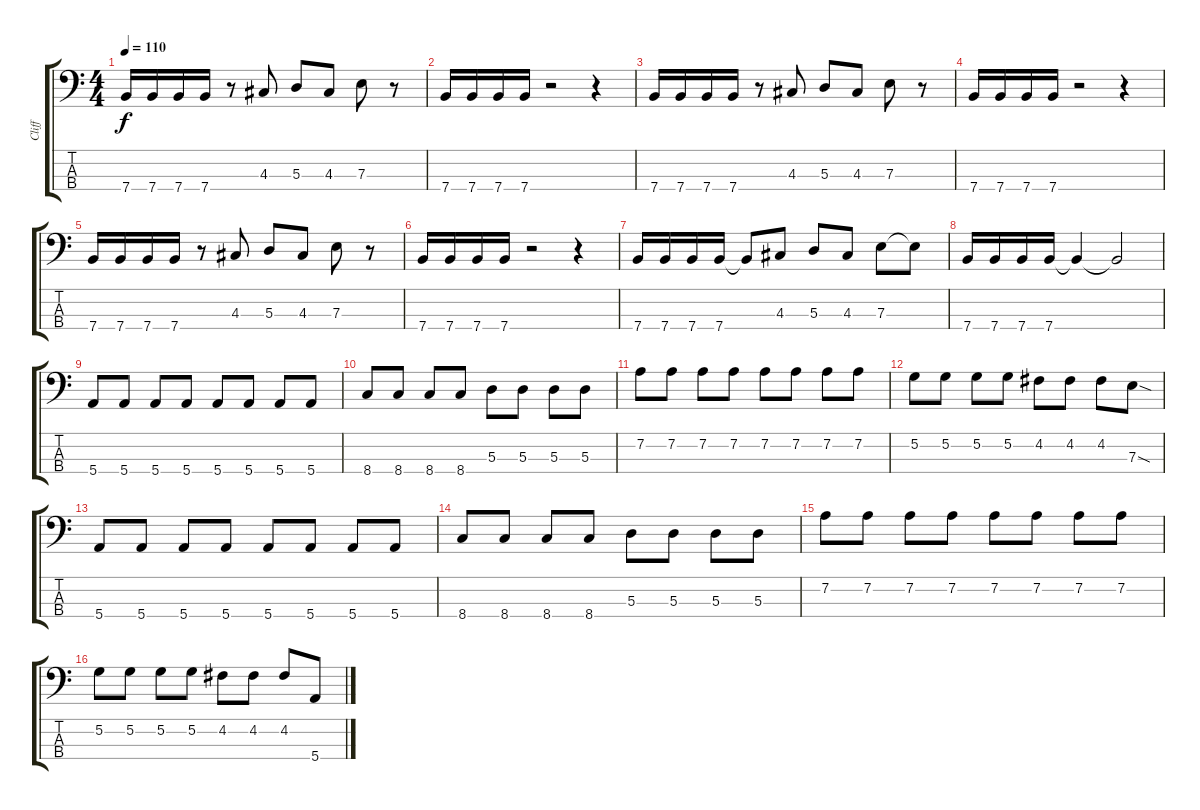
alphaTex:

\track ("Cliff" "Cliff") {instrument electricbassfinger}
\staff {score tabs}
\tuning (G2 D2 A1 E1) {hide}
\ts (4 4)
\tempo 110
\clef f4
\ks c
7.4.16{dy f} 7.4.16 7.4.16 7.4.16 r.8 4.3.8 5.3.8 4.3.8 7.3.8 r.8 |
7.4.16 7.4.16 7.4.16 7.4.16 r.2 r.4 |
7.4.16 7.4.16 7.4.16 7.4.16 r.8 4.3.8 5.3.8 4.3.8 7.3.8 r.8 |
7.4.16 7.4.16 7.4.16 7.4.16 r.2 r.4 |
7.4.16 7.4.16 7.4.16 7.4.16 r.8 4.3.8 5.3.8 4.3.8 7.3.8 r.8 |
7.4.16 7.4.16 7.4.16 7.4.16 r.2 r.4 |
7.4.16 7.4.16 7.4.16 7.4.16 7.4{t}.8 4.3.8 5.3.8 4.3.8 7.3.8 7.3{t}.8 |
7.4.16 7.4.16 7.4.16 7.4.16 7.4{t}.4 7.4{t}.2 |
5.4.8 5.4.8 5.4.8 5.4.8 5.4.8 5.4.8 5.4.8 5.4.8 |
8.4.8 8.4.8 8.4.8 8.4.8 5.3.8 5.3.8 5.3.8 5.3.8 |
7.2.8 7.2.8 7.2.8 7.2.8 7.2.8 7.2.8 7.2.8 7.2.8 |
5.2.8 5.2.8 5.2.8 5.2.8 4.2.8 4.2.8 4.2.8 7.3{sod}.8 |
5.4.8 5.4.8 5.4.8 5.4.8 5.4.8 5.4.8 5.4.8 5.4.8 |
8.4.8 8.4.8 8.4.8 8.4.8 5.3.8 5.3.8 5.3.8 5.3.8 |
7.2.8 7.2.8 7.2.8 7.2.8 7.2.8 7.2.8 7.2.8 7.2.8 |
5.2.8 5.2.8 5.2.8 5.2.8 4.2.8 4.2.8 4.2.8 5.4.8
